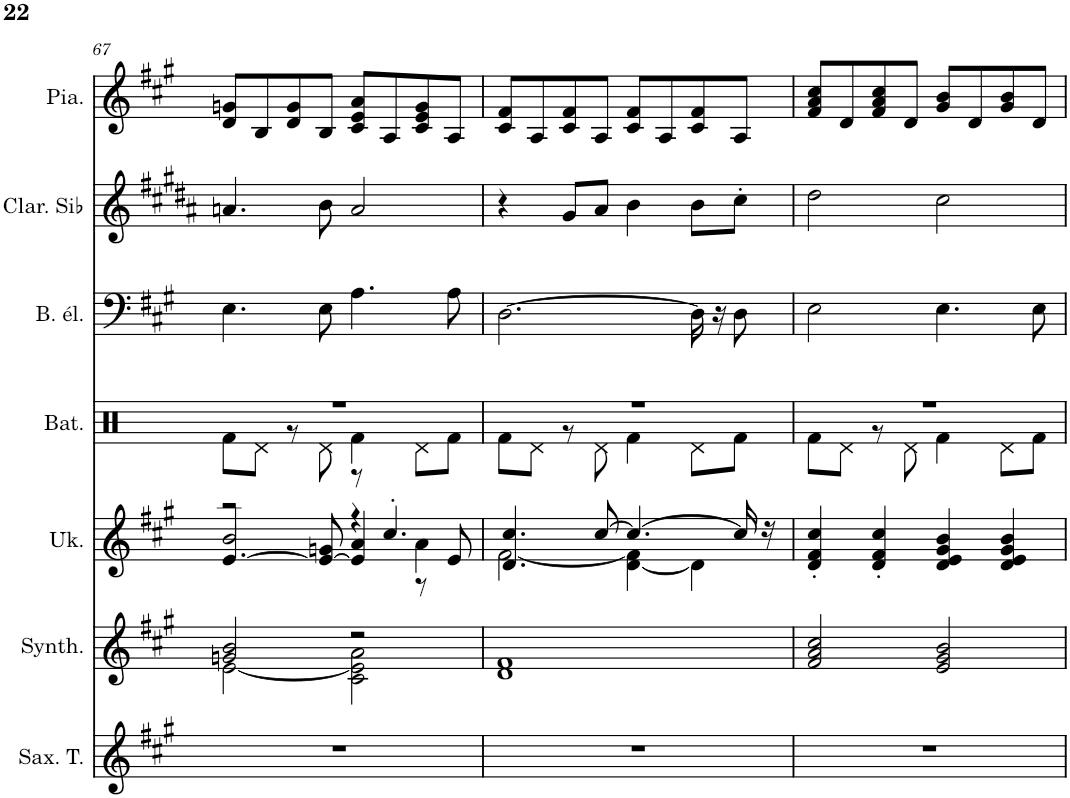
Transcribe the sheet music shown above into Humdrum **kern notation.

**kern	**kern	**kern	**kern	**kern	**kern	**kern
*part7	*part6	*part5	*part4	*part3	*part2	*part1
*staff7	*staff6	*staff5	*staff4	*staff3	*staff2	*staff1
*I"Saxophone Ténor, ** 5	*I"Synthétiseur d'instruments à cordes, ** 4	*I"Ukulélé, ** 3	*I"Batterie, ** DRUMS	*I"Basse électrique, ** 9	*I"Clarinette en Sib	*I"Piano
*I'Sax. T.	*I'Synth.	*I'Uk.	*I'Bat.	*I'B. él.	*I'Clar. Sib	*I'Pia.
!!LO:PB:g=z
*clefG2	*clefG2	*clefG2	*clefX	*clefF4	*clefG2	*clefG2
*Trd8c14	*	*	*	*Trd7c12	*Trd1c2	*
*k[f#c#g#]	*k[f#c#g#]	*k[f#c#g#]	*k[]	*k[f#c#g#]	*k[f#c#g#d#a#]	*k[f#c#g#]
*M4/4	*M4/4	*M4/4	*M4/4	*M4/4	*M4/4	*M4/4
=67	=67	=67	=67	=67	=67	=67
*	*^	*^	*^	*	*	*
*	*	*	*	*^	*	*	*	*	*
1r	2gn/ 2b/	[2e\	2b/	2r	[4.e/	1r	8Rf\L	4.E\	4.an/	8d/ 8gn/L
.	.	.	.	.	.	.	8Rd\J	.	.	8B/
.	.	.	.	.	.	.	8r	.	.	8d/ 8g/
.	.	.	.	.	8e/_ 8gn/	.	8Rd\	8E\	8b\	8B/J
.	2r	2c#\ 2e\] 2a\	8r	4r	4e/] 4a/	.	4Rf\	4.A\	2a/	8c#/ 8e/ 8a/L
.	.	.	4.cc#'/	.	.	.	.	.	.	8A/
.	.	.	.	4a\	8r	.	8Rd\L	.	.	8c#/ 8e/ 8g/
.	.	.	.	.	8e/	.	8Rf\J	8A\	.	8A/J
*	*v	*v	*	*	*	*	*	*	*	*
*	*	*	*v	*v	*	*	*	*	*
=68	=68	=68	=68	=68	=68	=68	=68	=68
1r	1d 1f#	4.d/ 4.cc#/	[2f#\	1r	8Rf\L	[2.D\	4r	8c#/ 8f#/L
.	.	.	.	.	8Rd\J	.	.	8A/
.	.	.	.	.	8r	.	8g#/L	8c#/ 8f#/
.	.	[8cc#/	.	.	8Rd\	.	8a#/J	8A/J
.	.	4.cc#/_	[4d\ 4f#\]	.	4Rf\	.	4b\	8c#/ 8f#/L
.	.	.	.	.	.	.	.	8A/
.	.	.	4d\]	.	8Rd\L	16D\]	8b\L	8c#/ 8f#/
.	.	.	.	.	.	16r	.	.
.	.	16cc#/]	.	.	8Rf\J	8D\	8cc#'\J	8A/J
.	.	16r	.	.	.	.	.	.
*	*	*v	*v	*	*	*	*	*
=69	=69	=69	=69	=69	=69	=69	=69
1r	2f#/ 2a/ 2cc#/	4d/' 4f#/' 4cc#/'	1r	8Rf\L	2E\	2dd#\	8f#/ 8a/ 8cc#/L
.	.	.	.	8Rd\J	.	.	8d/
.	.	4d/' 4f#/' 4cc#/'	.	8r	.	.	8f#/ 8a/ 8cc#/
.	.	.	.	8Rd\	.	.	8d/J
.	2e/ 2g#/ 2b/	4d/ 4e/ 4g#/ 4b/	.	4Rf\	4.E\	2cc#\	8g#/ 8b/L
.	.	.	.	.	.	.	8d/
.	.	4d/ 4e/ 4g#/ 4b/	.	8Rd\L	.	.	8g#/ 8b/
.	.	.	.	8Rf\J	8E\	.	8d/J
*	*	*	*v	*v	*	*	*
=	=	=	=	=	=	=
*-	*-	*-	*-	*-	*-	*-
